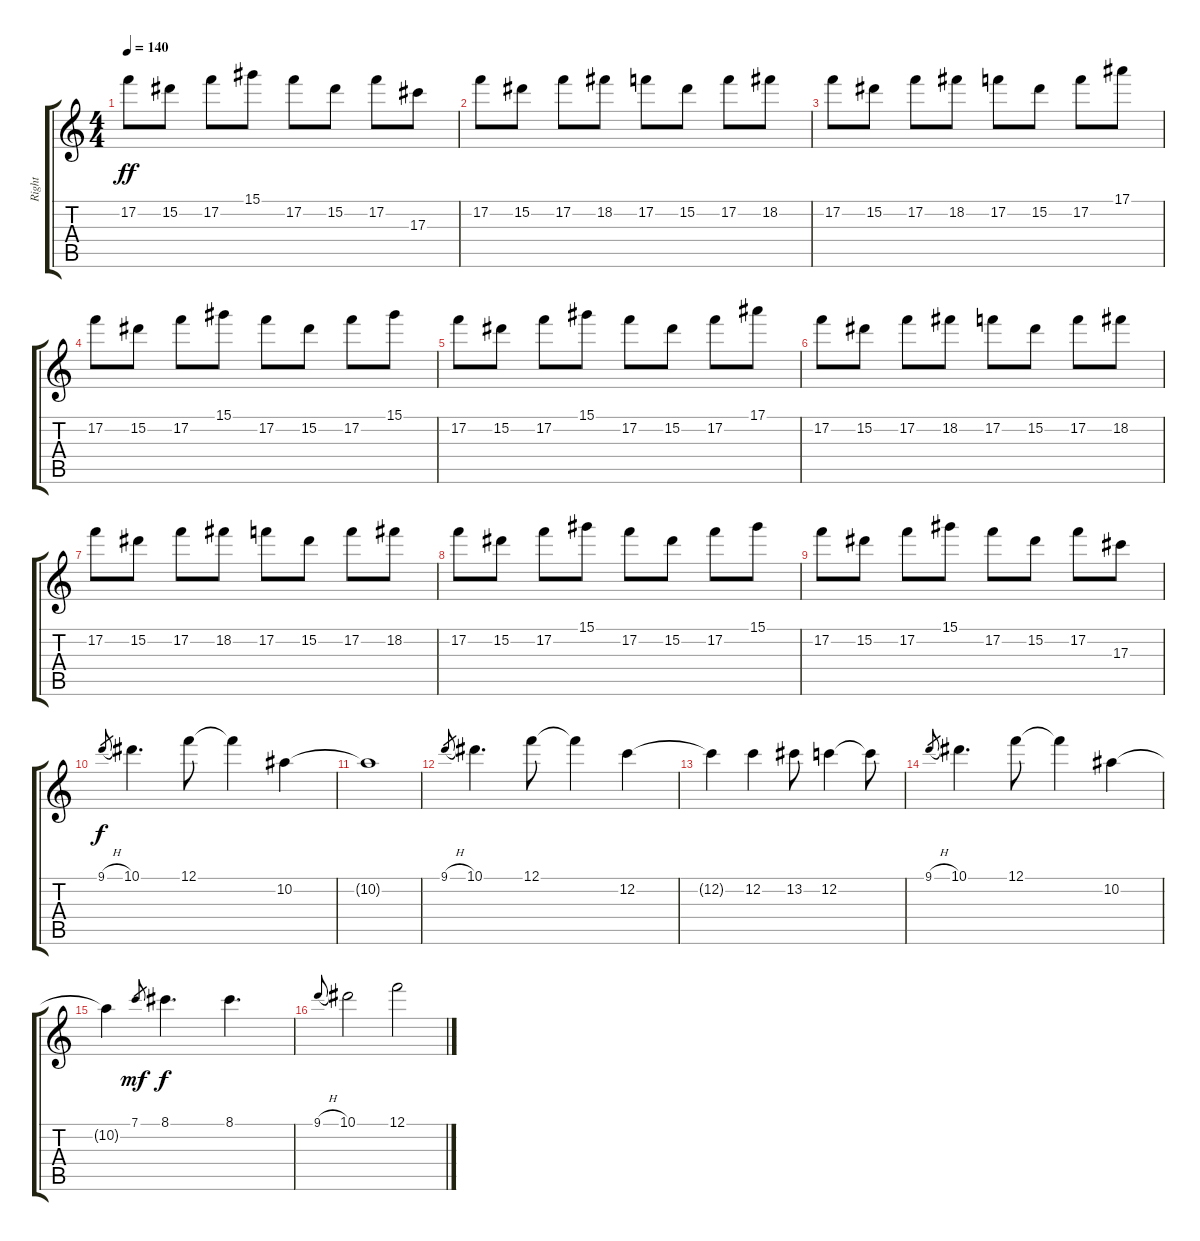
\track ("Right" "Right") {instrument brightacousticpiano}
\staff {score tabs}
\tuning (F5 C5 Ab4 Eb4 Bb3 F3) {hide}
\ts (4 4)
\tempo 140
\clef g2
\ks c
17.2.8{dy ff} 15.2.8 17.2.8 15.1.8 17.2.8 15.2.8 17.2.8 17.3.8 |
17.2.8 15.2.8 17.2.8 18.2.8 17.2.8 15.2.8 17.2.8 18.2.8 |
17.2.8 15.2.8 17.2.8 18.2.8 17.2.8 15.2.8 17.2.8 17.1.8 |
17.2.8 15.2.8 17.2.8 15.1.8 17.2.8 15.2.8 17.2.8 15.1.8 |
17.2.8 15.2.8 17.2.8 15.1.8 17.2.8 15.2.8 17.2.8 17.1.8 |
17.2.8 15.2.8 17.2.8 18.2.8 17.2.8 15.2.8 17.2.8 18.2.8 |
17.2.8 15.2.8 17.2.8 18.2.8 17.2.8 15.2.8 17.2.8 18.2.8 |
17.2.8 15.2.8 17.2.8 15.1.8 17.2.8 15.2.8 17.2.8 15.1.8 |
17.2.8 15.2.8 17.2.8 15.1.8 17.2.8 15.2.8 17.2.8 17.3.8 |
9.1{h}.8{gr dy f} 10.1.4{d volume 5} 12.1.8 12.1{t}.4 10.2.4 |
10.2{t}.1 |
9.1{h}.8{gr} 10.1.4{d} 12.1.8 12.1{t}.4 12.2.4 |
12.2{t}.4 12.2.4 13.2.8 12.2.4 12.2{t}.8 |
9.1{h}.8{gr} 10.1.4{d} 12.1.8 12.1{t}.4{volume 0} 10.2.4 |
10.2{t}.4 7.1.8{gr dy mf} 8.1.4{d dy f} 8.1.4{d} |
9.1{h}.8{gr onbeat} 10.1.2 12.1.2
